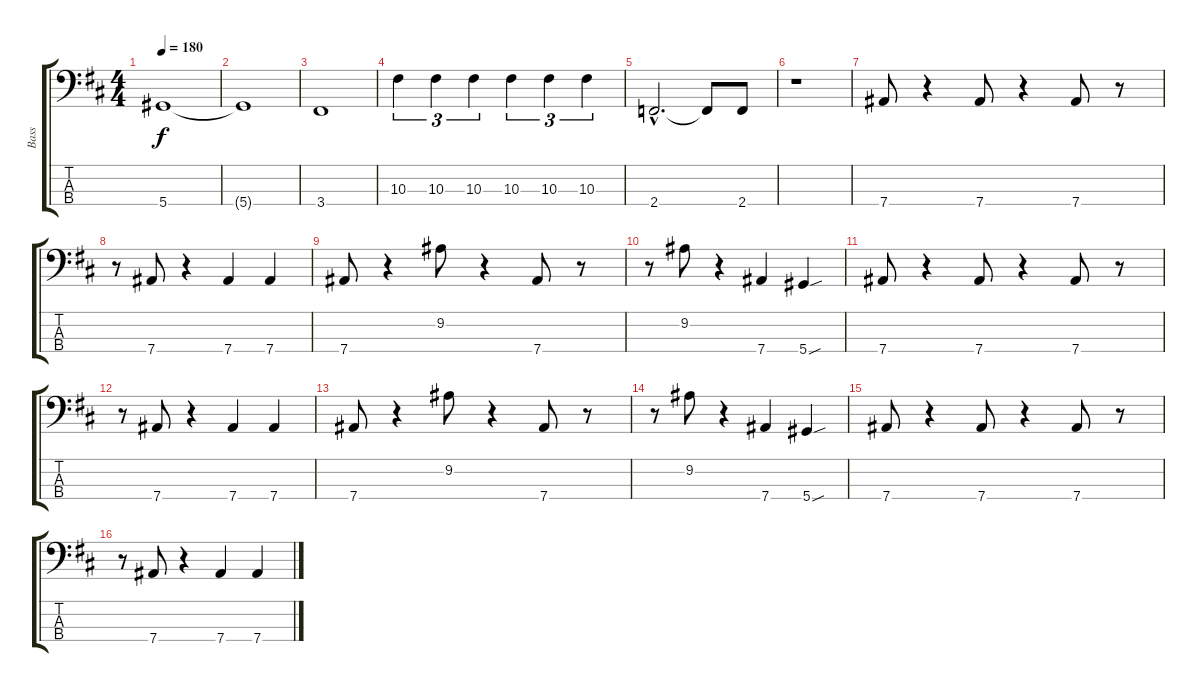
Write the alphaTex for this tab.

\track ("Bass" "Bass") {instrument electricbasspick}
\staff {score tabs}
\tuning (Gb2 Db2 Ab1 Eb1) {hide}
\ts (4 4)
\tempo 180
\clef f4
\ks bminor
5.4.1{dy f} |
5.4{t}.1 |
3.4.1 |
10.3.4{tu (3 2)} 10.3.4{tu (3 2)} 10.3.4{tu (3 2)} 10.3.4{tu (3 2)} 10.3.4{tu (3 2)} 10.3.4{tu (3 2)} |
2.4{hac}.2{d} 2.4{t}.8 2.4.8 |
r.1 |
7.4.8 r.4 7.4.8 r.4 7.4.8 r.8 |
r.8 7.4.8 r.4 7.4.4 7.4.4 |
7.4.8 r.4 9.2.8 r.4 7.4.8 r.8 |
r.8 9.2.8 r.4 7.4.4 5.4{sou}.4 |
7.4.8 r.4 7.4.8 r.4 7.4.8 r.8 |
r.8 7.4.8 r.4 7.4.4 7.4.4 |
7.4.8 r.4 9.2.8 r.4 7.4.8 r.8 |
r.8 9.2.8 r.4 7.4.4 5.4{sou}.4 |
7.4.8 r.4 7.4.8 r.4 7.4.8 r.8 |
r.8 7.4.8 r.4 7.4.4 7.4.4
